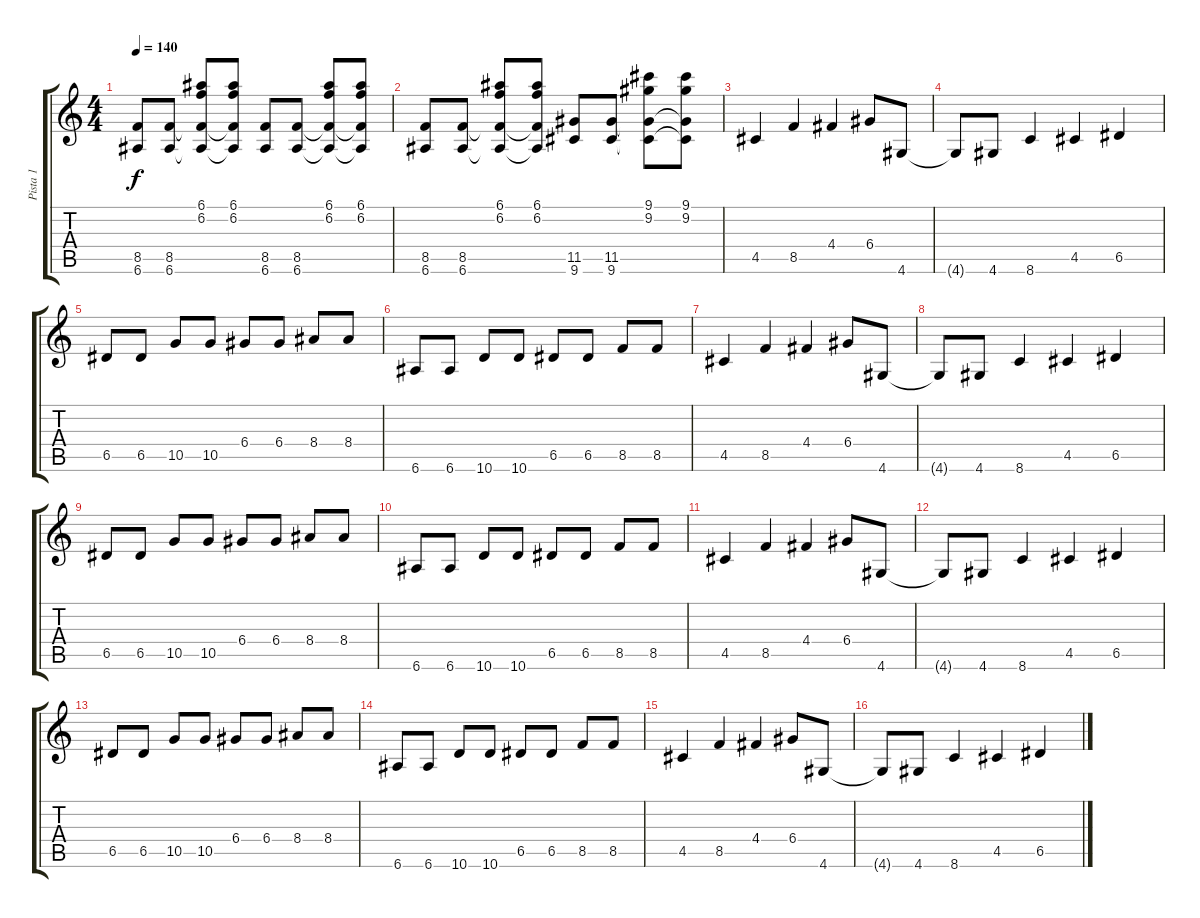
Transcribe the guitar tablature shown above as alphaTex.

\track ("Pista 1" "Pista 1") {instrument distortionguitar}
\staff {score tabs}
\tuning (E4 B3 G3 D3 A2 E2) {hide}
\ts (4 4)
\tempo 140
\clef g2
\ks c
(8.5 6.6).8{dy f} (8.5 6.6).8 (6.1 6.2 8.5{t} 6.6{t}).8 (6.1 6.2 8.5{t} 6.6{t}).8 (8.5 6.6).8 (8.5 6.6).8 (6.1 6.2 8.5{t} 6.6{t}).8 (6.1 6.2 8.5{t} 6.6{t}).8 |
(8.5 6.6).8 (8.5 6.6).8 (6.1 6.2 8.5{t} 6.6{t}).8 (6.1 6.2 8.5{t} 6.6{t}).8 (11.5 9.6).8 (11.5 9.6).8 (9.1 9.2 11.5{t} 9.6{t}).8 (9.1 9.2 11.5{t} 9.6{t}).8 |
4.5.4 8.5.4 4.4.4 6.4.8 4.6.8 |
4.6{t}.8 4.6.8 8.6.4 4.5.4 6.5.4 |
6.5.8 6.5.8 10.5.8 10.5.8 6.4.8 6.4.8 8.4.8 8.4.8 |
6.6.8 6.6.8 10.6.8 10.6.8 6.5.8 6.5.8 8.5.8 8.5.8 |
4.5.4 8.5.4 4.4.4 6.4.8 4.6.8 |
4.6{t}.8 4.6.8 8.6.4 4.5.4 6.5.4 |
6.5.8 6.5.8 10.5.8 10.5.8 6.4.8 6.4.8 8.4.8 8.4.8 |
6.6.8 6.6.8 10.6.8 10.6.8 6.5.8 6.5.8 8.5.8 8.5.8 |
4.5.4 8.5.4 4.4.4 6.4.8 4.6.8 |
4.6{t}.8 4.6.8 8.6.4 4.5.4 6.5.4 |
6.5.8 6.5.8 10.5.8 10.5.8 6.4.8 6.4.8 8.4.8 8.4.8 |
6.6.8 6.6.8 10.6.8 10.6.8 6.5.8 6.5.8 8.5.8 8.5.8 |
4.5.4 8.5.4 4.4.4 6.4.8 4.6.8 |
4.6{t}.8 4.6.8 8.6.4 4.5.4 6.5.4
